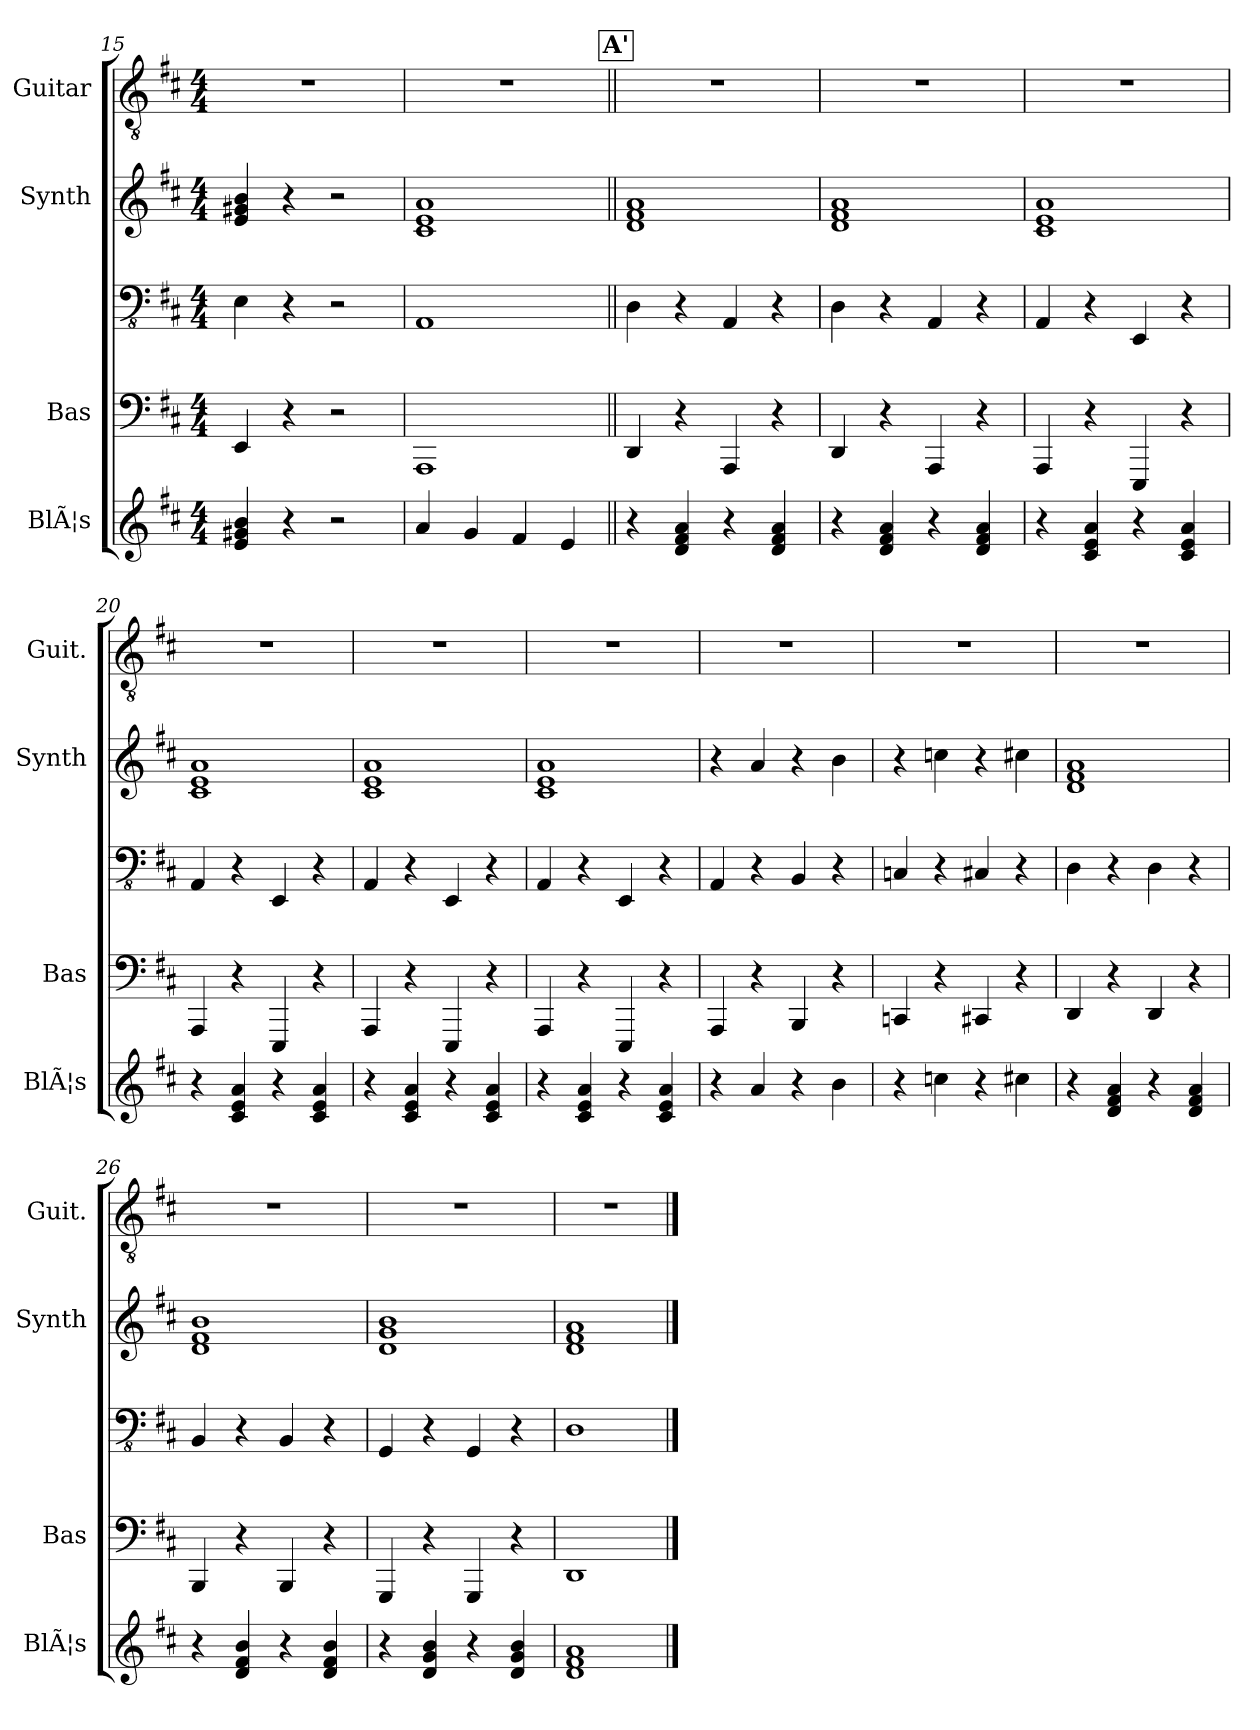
**kern	**kern	**kern	**kern	**kern
*part4	*part3	*part3	*part2	*part1
*staff5	*staff4	*staff3	*staff2	*staff1
*I"BlÃ¦s	*I"Bas	*	*I"Synth	*I"Guitar
*I'BlÃ¦s	*I'Bas	*	*I'Synth	*I'Guit.
*clefG2	*	*clefFv4	*clefG2	*clefGv2
*k[f#c#]	*k[f#c#]	*k[f#c#]	*k[f#c#]	*k[f#c#]
*M4/4	*M4/4	*M4/4	*M4/4	*M4/4
=15	=15	=15	=15	=15
4e/ 4g#X/ 4b/	4EE	4EE\	4e/ 4g#X/ 4b/	1r
4r	4r	4r	4r	.
2r	2r	2r	2r	.
=16	=16	=16	=16	=16
4a/	1AAA	1AAA	1c# 1e 1a	1r
4g/	.	.	.	.
4f#/	.	.	.	.
4e/	.	.	.	.
!!LO:REH:place=s1:a:B:fs=14:t=A'
=17||	=17||	=17||	=17||	=17||
4r	4DD	4DD\	1d 1f# 1a	1r
4d/ 4f#/ 4a/	4r	4r	.	.
4r	4AAA	4AAA/	.	.
4d/ 4f#/ 4a/	4r	4r	.	.
!!LO:PB:g=z
=18	=18	=18	=18	=18
4r	4DD	4DD\	1d 1f# 1a	1r
4d/ 4f#/ 4a/	4r	4r	.	.
4r	4AAA	4AAA/	.	.
4d/ 4f#/ 4a/	4r	4r	.	.
=19	=19	=19	=19	=19
4r	4AAA	4AAA/	1c# 1e 1a	1r
4c#/ 4e/ 4a/	4r	4r	.	.
4r	4EEE	4EEE/	.	.
4c#/ 4e/ 4a/	4r	4r	.	.
=20	=20	=20	=20	=20
4r	4AAA	4AAA/	1c# 1e 1a	1r
4c#/ 4e/ 4a/	4r	4r	.	.
4r	4EEE	4EEE/	.	.
4c#/ 4e/ 4a/	4r	4r	.	.
=21	=21	=21	=21	=21
4r	4AAA	4AAA/	1c# 1e 1a	1r
4c#/ 4e/ 4a/	4r	4r	.	.
4r	4EEE	4EEE/	.	.
4c#/ 4e/ 4a/	4r	4r	.	.
=22	=22	=22	=22	=22
4r	4AAA	4AAA/	1c# 1e 1a	1r
4c#/ 4e/ 4a/	4r	4r	.	.
4r	4EEE	4EEE/	.	.
4c#/ 4e/ 4a/	4r	4r	.	.
=23	=23	=23	=23	=23
4r	4AAA	4AAA/	4r	1r
4a/	4r	4r	4a/	.
4r	4BBB	4BBB/	4r	.
4b\	4r	4r	4b\	.
=24	=24	=24	=24	=24
4r	4CCn	4CCn/	4r	1r
4ccn\	4r	4r	4ccn\	.
4r	4CC#X	4CC#X/	4r	.
4cc#X\	4r	4r	4cc#X\	.
=25	=25	=25	=25	=25
4r	4DD	4DD\	1d 1f# 1a	1r
4d/ 4f#/ 4a/	4r	4r	.	.
4r	4DD	4DD\	.	.
4d/ 4f#/ 4a/	4r	4r	.	.
=26	=26	=26	=26	=26
4r	4BBB	4BBB/	1d 1f# 1b	1r
4d/ 4f#/ 4b/	4r	4r	.	.
4r	4BBB	4BBB/	.	.
4d/ 4f#/ 4b/	4r	4r	.	.
!!LO:LB:g=z
=27	=27	=27	=27	=27
4r	4GGG	4GGG/	1d 1g 1b	1r
4d/ 4g/ 4b/	4r	4r	.	.
4r	4GGG	4GGG/	.	.
4d/ 4g/ 4b/	4r	4r	.	.
=28	=28	=28	=28	=28
1d 1f# 1a	1DD	1DD	1d 1f# 1a	1r
==	==	==	==	==
*-	*-	*-	*-	*-
